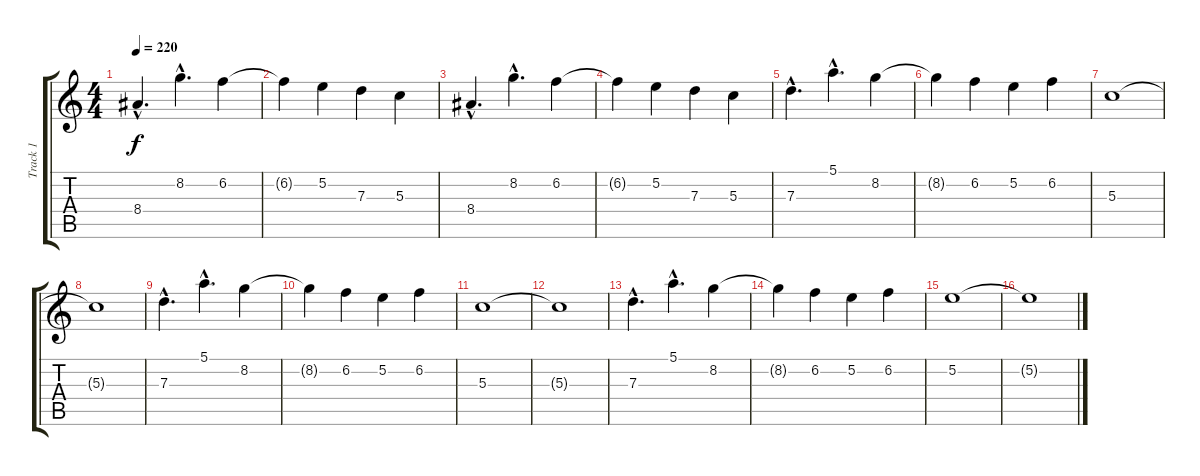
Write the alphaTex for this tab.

\track ("Track 1" "Track 1") {instrument overdrivenguitar}
\staff {score tabs}
\tuning (E4 B3 G3 D3 A2 E2) {hide}
\ts (4 4)
\tempo 220
\clef g2
\ks c
8.4{hac}.4{d dy f} 8.2{hac}.4{d} 6.2.4 |
6.2{t}.4 5.2.4 7.3.4 5.3.4 |
8.4{hac}.4{d} 8.2{hac}.4{d} 6.2.4 |
6.2{t}.4 5.2.4 7.3.4 5.3.4 |
7.3{hac}.4{d} 5.1{hac}.4{d} 8.2.4 |
8.2{t}.4 6.2.4 5.2.4 6.2.4 |
5.3.1 |
5.3{t}.1 |
7.3{hac}.4{d} 5.1{hac}.4{d} 8.2.4 |
8.2{t}.4 6.2.4 5.2.4 6.2.4 |
5.3.1 |
5.3{t}.1 |
7.3{hac}.4{d} 5.1{hac}.4{d} 8.2.4 |
8.2{t}.4 6.2.4 5.2.4 6.2.4 |
5.2.1 |
5.2{t}.1
